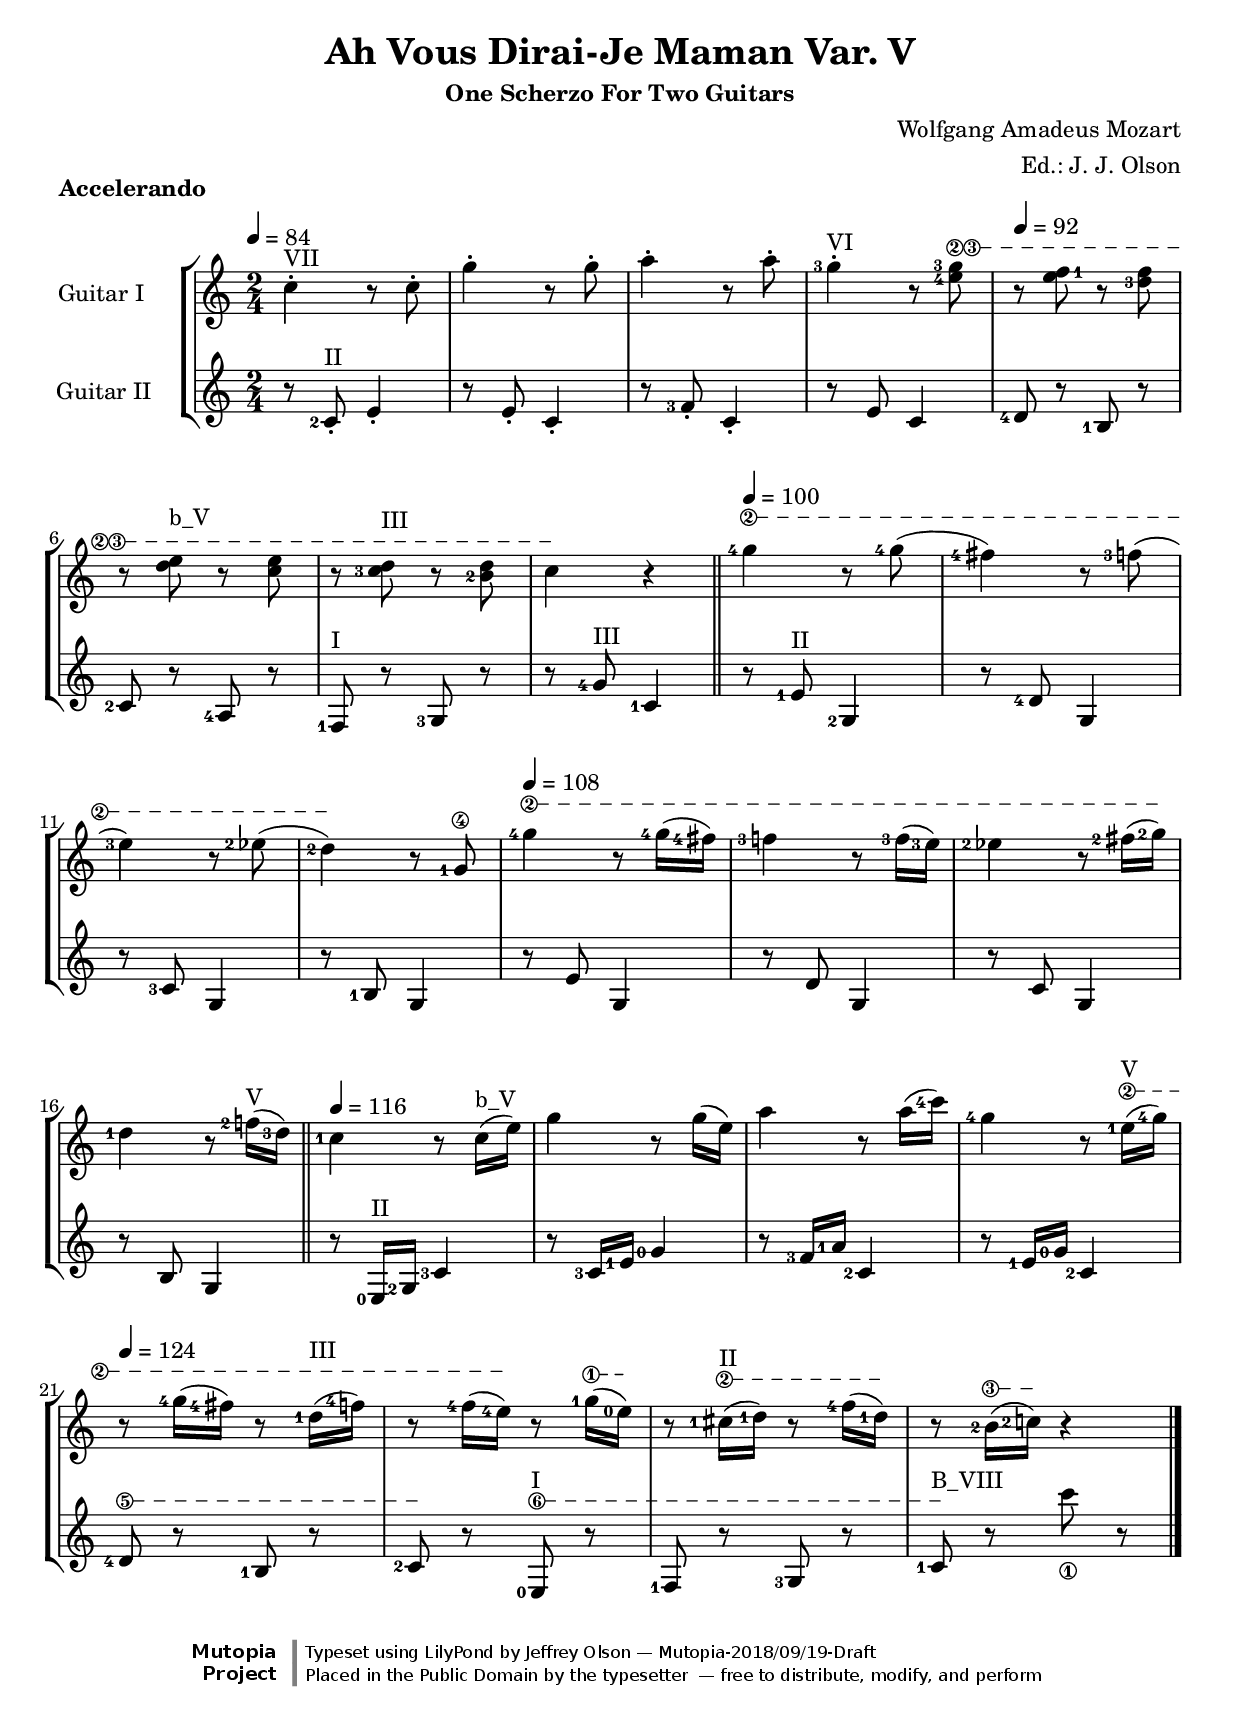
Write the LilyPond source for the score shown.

\version "2.18.2"

\header {
 title = "Ah Vous Dirai-Je Maman Var. V"
 subtitle = \markup { \smaller "One Scherzo For Two Guitars" }
 composer = "Wolfgang Amadeus Mozart"
 arranger = "Ed.: J. J. Olson"
 date = "1785"
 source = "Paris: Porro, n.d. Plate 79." % see IMSLP104399
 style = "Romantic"
 mytagline = ##f

 %            o_
 %       (\___\/_____/)
 %  ~ ~ ~ ~ ~ / ~ ~ ~ ~ ~ ~ ~
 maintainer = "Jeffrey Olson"
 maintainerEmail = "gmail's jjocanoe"
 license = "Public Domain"

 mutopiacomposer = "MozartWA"
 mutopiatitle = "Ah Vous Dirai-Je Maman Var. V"
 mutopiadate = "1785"
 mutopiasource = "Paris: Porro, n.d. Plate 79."
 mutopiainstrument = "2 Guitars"

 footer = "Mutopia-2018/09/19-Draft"
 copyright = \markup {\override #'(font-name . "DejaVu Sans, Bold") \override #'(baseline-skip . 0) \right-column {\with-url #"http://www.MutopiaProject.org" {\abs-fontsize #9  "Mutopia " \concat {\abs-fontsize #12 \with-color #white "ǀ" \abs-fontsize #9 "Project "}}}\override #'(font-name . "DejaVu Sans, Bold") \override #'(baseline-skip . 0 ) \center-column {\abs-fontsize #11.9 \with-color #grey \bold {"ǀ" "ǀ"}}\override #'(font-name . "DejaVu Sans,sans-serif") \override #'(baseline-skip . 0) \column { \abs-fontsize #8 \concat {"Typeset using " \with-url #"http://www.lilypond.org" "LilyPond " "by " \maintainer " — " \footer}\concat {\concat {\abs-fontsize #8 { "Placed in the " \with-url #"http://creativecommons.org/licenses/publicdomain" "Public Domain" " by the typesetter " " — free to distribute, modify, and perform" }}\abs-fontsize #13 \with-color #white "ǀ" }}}
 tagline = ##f
}

\paper{
  %page-count = #1
  %#(set-paper-size "a4")      %uncomment to test specific paper size
  %#(set-paper-size "letter")  %uncomment to test specific paper size
  indent = \indent + 8\mm
  top-margin = 8\mm
  bottom-margin = 8\mm
  ragged-last-bottom = ##f
  print-first-page-number = ##f
  evenHeaderMarkup = \oddHeaderMarkup % so all page numbers to right
  oddFooterMarkup = \markup { \column {
      \fill-line { \on-the-fly #first-page \column { \vspace #1 \fromproperty #'header:copyright } }
      \fill-line { \on-the-fly #last-page \fromproperty #'header:mytagline }
    }
  }
  evenFooterMarkup = \oddFooterMarkup
}


% guitar neck position indicators
pI    = ^\markup { "I" }
pII   = ^\markup { "II" }
pIII  = ^\markup { "III" }
pIV   = ^\markup { "IV" }
pV    = ^\markup { "V" }
pVI   = ^\markup { "VI" }
pVII  = ^\markup { "VII" }
pVIII = ^\markup { "VIII" }
pIX   = ^\markup { "IX" }
pX    = ^\markup { "X" }
pXI   = ^\markup { "XI" }
pXII  = ^\markup { "XII" }
pXIII = ^\markup { "XIII" }
pXVI  = ^\markup { "XVI" }

% parenthetic position reminders
ppI    = ^\markup { "(I)" }
ppII   = ^\markup { "(II)" }
ppIII  = ^\markup { "(III)" }
ppIV   = ^\markup { "(IV)" }
ppV    = ^\markup { "(V)" }
ppVI   = ^\markup { "(VI)" }
ppVII  = ^\markup { "(VII)" }
ppVIII = ^\markup { "(VIII)" }
ppIX   = ^\markup { "(IX)" }
ppX    = ^\markup { "(X)" }
ppXI   = ^\markup { "(XI)" }
ppXII  = ^\markup { "(XII)" }
ppXIII = ^\markup { "(XIII)" }

% large barre
BpI    = ^\markup { "B_I" }
BpII   = ^\markup { "B_II" }
BpIII  = ^\markup { "B_III" }
BpIV   = ^\markup { "B_IV" }
BpV    = ^\markup { "B_V" }
BpVI   = ^\markup { "B_VI" }
BpVII  = ^\markup { "B_VII" }
BpVIII = ^\markup { "B_VIII" }
BpIX   = ^\markup { "B_IX" }
BpX    = ^\markup { "B_X" }
BpXI   = ^\markup { "B_XI" }
BpXII  = ^\markup { "B_XII" }

% small barre
bpI    = ^\markup { "b_I" }
bpII   = ^\markup { "b_II" }
bpIII  = ^\markup { "b_III" }
bpIV   = ^\markup { "b_IV" }
bpV    = ^\markup { "b_V" }
bpVI   = ^\markup { "b_VI" }
bpVII  = ^\markup { "b_VII" }
bpVIII = ^\markup { "b_VIII" }
bpIX   = ^\markup { "b_IX" }
bpX    = ^\markup { "b_X" }
bpXI   = ^\markup { "b_XI" }
bpXII  = ^\markup { "b_XII" }

% parenthetic small barre
bppI    = ^\markup { "(b_I)" }
bppIII  = ^\markup { "(b_III)" }

% left hand fingering locations
fingerLeft   = \set fingeringOrientations = #'(left)
fingerRight  = \set fingeringOrientations = #'(right)
fingerUp     = \set fingeringOrientations = #'(up)
fingerDown   = \set fingeringOrientations = #'(down)
fingerUpDown = \set fingeringOrientations = #'(up down)
fingerInStaff  = \override Fingering.staff-padding = #'()
fingerOutStaff = \revert Fingering.staff-padding

% abbreviation to tweak a fingering location
% e.g. <cis'-\fngXY #'(0 . 0.5)-1>
fngXY = #(define-scheme-function (parser location xy fng) (number-pair? string-or-music?) #{
     \tweak extra-offset #xy #fng
#})

% right hand fingers
P = \rightHandFinger #1
I = \rightHandFinger #2
M = \rightHandFinger #3
A = \rightHandFinger #4

% right hand fingering locations
rhUp    = \set strokeFingerOrientations = #'(up)
rhDown  = \set strokeFingerOrientations = #'(down)
rhLeft  = \set strokeFingerOrientations = #'(left)
rhRight = \set strokeFingerOrientations = #'(right)

% string number locations
stringUp    = \set stringNumberOrientations = #'(up)
stringDown  = \set stringNumberOrientations = #'(down)
stringLeft  = \set stringNumberOrientations = #'(left)
stringRight = \set stringNumberOrientations = #'(right)

% harmonics
headHarmonic = \override Staff.NoteHead.style = #'harmonic
headRevert = \revert Staff.NoteHead.style

%high notes
hiE   = ^\markup{ \smaller E}
hiF   = ^\markup{ \smaller F}
hiFis = ^\markup{ \smaller \concat{ F \super \sharp }}
hiG   = ^\markup{ \smaller G}
hiGis = ^\markup{ \smaller \concat{ G \super \sharp }}
hiAes = ^\markup{ \smaller \concat{ A \super \flat }}
hiA   = ^\markup{ \smaller A}
hiBes = ^\markup{ \smaller \concat{ B \super \flat }}
hiB   = ^\markup{ \smaller B}

% tuplets
hideTupletNumber = \override TupletNumber.stencil = ##f
unhideTupletNumber = \revert TupletNumber.stencil 
hideTupletBracket = \override TupletBracket.bracket-visibility = ##f
unhideTupletBracket = \revert TupletBracket.bracket-visibility

% harmonics
headHarmonic = \override Staff.NoteHead.style = #'harmonic
headRevert = \revert Staff.NoteHead.style

% tempo/dynamics
acl = _\markup { \smaller \italic "accel." }
rit = _\markup { \smaller \italic "rit." }
dim = _\markup { \smaller \italic "dim." }
crc = _\markup { \smaller \italic "cresc." }
dol = _\markup { \smaller \italic "dolce" }
dcf = _\markup { \smaller \italic "D.C." }
fin = _\markup { \smaller \italic "Fin" }
gls = _\markup { \smaller \italic "glis." }

% stems
longStem = \override Stem.details.beamed-lengths = #'(5)
shortStem = \override Stem.details.beamed-lengths = #'(3)
revertStemLength = \revert Stem.details.beamed-lengths

% beams
nb = \noBeam

% grappoggiaccaturamata
gr =
#(define-music-function (parser location music) (ly:music?)
   #{ \grace { #music } #})
ap =
#(define-music-function (parser location music) (ly:music?)
   #{ \appoggiatura { #music } #})
ac =
#(define-music-function (parser location music) (ly:music?)
   #{ \acciaccatura { #music } #})
fe = \fermata

% pitch limits for standard clasical guitar
% absolute max and min attainable (b''' and d)
#(define max-pitch (ly:make-pitch 2 6 NATURAL) )
#(define min-pitch (ly:make-pitch -1 1 NATURAL) )
% comfortably attainable hi and lo (e''' and e)
#(define hi-pitch (ly:make-pitch 2 2 NATURAL) )
#(define lo-pitch (ly:make-pitch -1 2 NATURAL) )

% function to color notes that are near or out of range
#(define (color-pitch-range grob) 
  (let ((pitch (ly:event-property (event-cause grob) 'pitch) ))
    (if pitch
      (if (ly:pitch<? max-pitch pitch) (x11-color 'red)
        (if (ly:pitch<? pitch min-pitch) (x11-color 'blue)
          (if (ly:pitch<? hi-pitch pitch) (x11-color 'orange)
            (if (ly:pitch<? pitch lo-pitch) (x11-color 'green)
) ) ) ) ) ) )

% string-number spanners (from snippets + dashed line)
% use before \startTexSpan and \stopTextSpan
onOneString =
#(define-music-function (parser location strA) (string?)
   #{
     \override TextSpanner.direction = #UP
     \override TextSpanner.style = #'dashed-line
     \override TextSpanner.dash-fraction = #.5
     \override TextSpanner.dash-period = #2.0
     \override TextSpanner.font-size = #-5
     \override TextSpanner.bound-details.left.stencil-align-dir-y = #CENTER
     \override TextSpanner.bound-details.left.text =
       \markup  { \circle \number #strA }
   #})
onTwoStrings =
#(define-music-function (parser location strA strB) (string? string?)
   #{
     \override TextSpanner.direction = #UP
     \override TextSpanner.style = #'dashed-line
     \override TextSpanner.dash-fraction = #.5
     \override TextSpanner.dash-period = #2.0
     \override TextSpanner.font-size = #-5
     \override TextSpanner.bound-details.left.stencil-align-dir-y = #CENTER
     \override TextSpanner.bound-details.left.text =
       \markup \concat { \circle \number #strA \circle \number #strB }
   #})
onThreeStrings =
#(define-music-function (parser location strA strB strC) (string? string? string?)
   #{
     \override TextSpanner.direction = #UP
     \override TextSpanner.style = #'dashed-line
     \override TextSpanner.dash-fraction = #.5
     \override TextSpanner.dash-period = #2.0
     \override TextSpanner.font-size = #-5
     \override TextSpanner.bound-details.left.stencil-align-dir-y = #CENTER
     \override TextSpanner.bound-details.left.text =
       \markup \concat { \circle \number #strA \circle \number #strB \circle \number #strC }
   #})


% standard options
stdOpts = { 
  \fingerLeft \rhRight \stringDown
  \mergeDifferentlyHeadedOn
  \mergeDifferentlyDottedOn
}

% Staff macros
instrumentI = \markup{ "Guitar I   " }
instrumentII = \markup{ "Guitar II  " }

Stff =
#(define-music-function (parser location instr musexp) (markup? ly:music?)
   #{
     \new Staff \with { instrumentName = #instr } {
       %\override Staff.NoteHead.color = #color-pitch-range
       \set Staff.midiInstrument = #"acoustic grand"
       #musexp
     }
   #})

StffGrp =
#(define-music-function (parser location uprmus lwrmus) (ly:music? ly:music?)
   #{
     \new StaffGroup <<
       \Stff \instrumentI #uprmus
       \Stff \instrumentII #lwrmus
     >>
   #})



%%%%%%%%%%%%%%%%%%%%%%%%%%%%%%%%%%%%%%%%%%%%%%%%%%%%%%%%%%%%%%%%%%%%%

varVA = \transpose c c' {
  \stdOpts
  \time 2/4
  \tempo 4=84
  c'4-.\pVII r8 c'-. | %1
  g'4-. r8 g'-. | %2
  a'4-. r8 a'-. | %3
  \onTwoStrings "2" "3"
  <g'-3>4-.\pVI r8 <g'-3 e'-4>\startTextSpan | %4
  \tempo 4=92
  r8 \once \fingerRight <f'-1 e'> r <f' d'-3> | %5
  r8 <e' d'>\bpV r <e' c'> | %6
  r8 <d' c'-3>\pIII r <d' b-2> | %7
  c'4\stopTextSpan r | %8
  \tempo 4=100
  \bar "||"
  \onOneString "2"
  <g'-4>4\startTextSpan r8 <g'-4>( | %9
  <fis'-4>4) r8 <f'!-3>( | %10
  <e'-3>4) r8 <ees'-2>( | %11
  \stringUp
  <d'-2>4)\stopTextSpan r8 <g-1\4> | %12
  \tempo 4=108
  <g'-4>4\startTextSpan r8 <g'-4>16( <fis'-4>) | %13
  <f'!-3>4 r8 <f'-3>16( <e'-3>) | %14
  <ees'-2>4 r8 <fis'-2>16( <g'-2>)\stopTextSpan | %15
  <d'-1>4 r8 <f'!-2>16(\pV <d'-3>) | %16
  \tempo 4=116
  \bar "||"
  <c'-1>4 r8 c'16\bpV( e') | %17
  g'4 r8 g'16( e') | %18
  a'4 r8 a'16( <c''-4>) | %19
  <g'-4>4 r8 <e'-1>16(\pV\startTextSpan <g'-4>) | %20
  \tempo 4=124
  r8 <g'-4>16( <fis'-4>) r8 <d'-1>16(\pIII <f'!-\fngXY #'(0.1 . 0.5)-4>) | %21
  r8 <f'-4>16( <e'-4>)\stopTextSpan \onOneString "1"  r8 <g'-1>16(\startTextSpan <e'-0>\stopTextSpan) | %22
  \onOneString "2"
  r8 <cis'-1>16(\pII\startTextSpan <d'-1>) r8 <f'-4>16( <d'-1>)\stopTextSpan | %23
  \onOneString "3"
  r8 <b-2>16(\startTextSpan <c'!-2>)\stopTextSpan r4 | %24
  \bar "|."
}

varVC = \transpose c c' {
  \stdOpts
  \time 2/4
  r8 <c-2>-.\pII e4-. | %1
  r8 e-. c4-. | %2
  r8 <f-3>-. c4-. | %3
  r8 e c4 | %4
  <d-4>8 r <b,-1> r | %5
  <c-2>8 r <a,-4> r | %6
  <f,-1>8\pI r <g,-3> r | %7
  r8 <g-4>\pIII <c-1>4 | %8 g c was c c,
  \bar "||"
  r8 <e-1>\pII <g,-2>4 | %9
  r8 <d-4> g,4 | %10
  r8 <c-3> g,4 | %11
  r8 <b,-1> g,4 | %12
  r8 e g,4 | %13
  r8 d g,4 | %14
  r8 c g,4 | %15
  r8 b, g,4 | %16
  \bar "||"
  r8 <e,-0>16\pII <g,-2> <c-3>4 | %17 e, g, c was c, e, g,
  r8 <c-3>16 <e-1> <g-0>4 | %18
  r8 <f-3>16 <a-1> <c-2>4 | %19
  r8 <e-1>16 <g-0> <c-2>4 | %20
  \onOneString "5"
  <d-4>8\startTextSpan r <b,-1> r | %21
  <c-2>8\stopTextSpan 
  \onOneString "6"
  r <e,-0>\pI\startTextSpan r | %22
  <f,-1>8 r <g,-3> r | %23
  <c-1>8\stopTextSpan\BpVIII r <c''\1> r | %24 c'' was c,
  \bar "|."
}

varV = \StffGrp \varVA \varVC

%%%%%%%%%%%%%%%%%%%%%%%%%%%%%%%%%%%%%%%%%%%%%%%%%%%%%%%%%%%%%%%%%%%%%


\score {
  \header { piece = \markup { \bold "Accelerando" } }
  \varV
  \layout { }
}


\score {
  {
    \varV
  }
  \midi {
    \transposition c % guitar plays octave lower than writtenn
    \context{
      \Voice
      \remove "Dynamic_performer"
    }
  }
}


